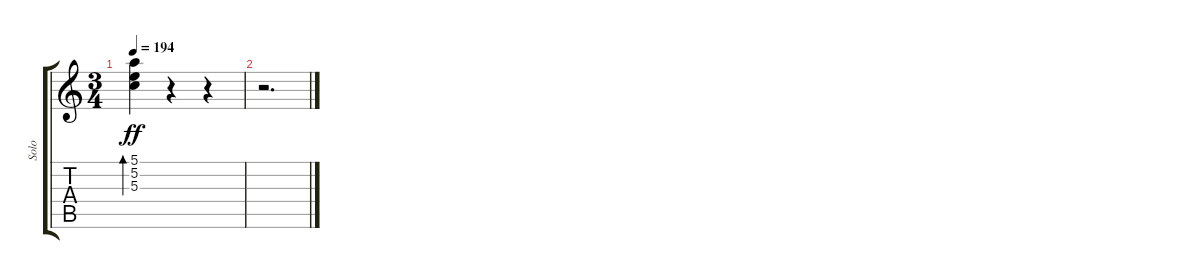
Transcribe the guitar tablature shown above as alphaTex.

\track ("Solo" "Solo") {instrument acousticguitarsteel}
\staff {score tabs}
\tuning (E4 B3 G3 D3 A2 E2) {hide}
\ts (3 4)
\tempo 194
\clef g2
\ks aminor
(5.1 5.2 5.3).4{bd 120 dy ff} r.4 r.4 |
r.2{d}
